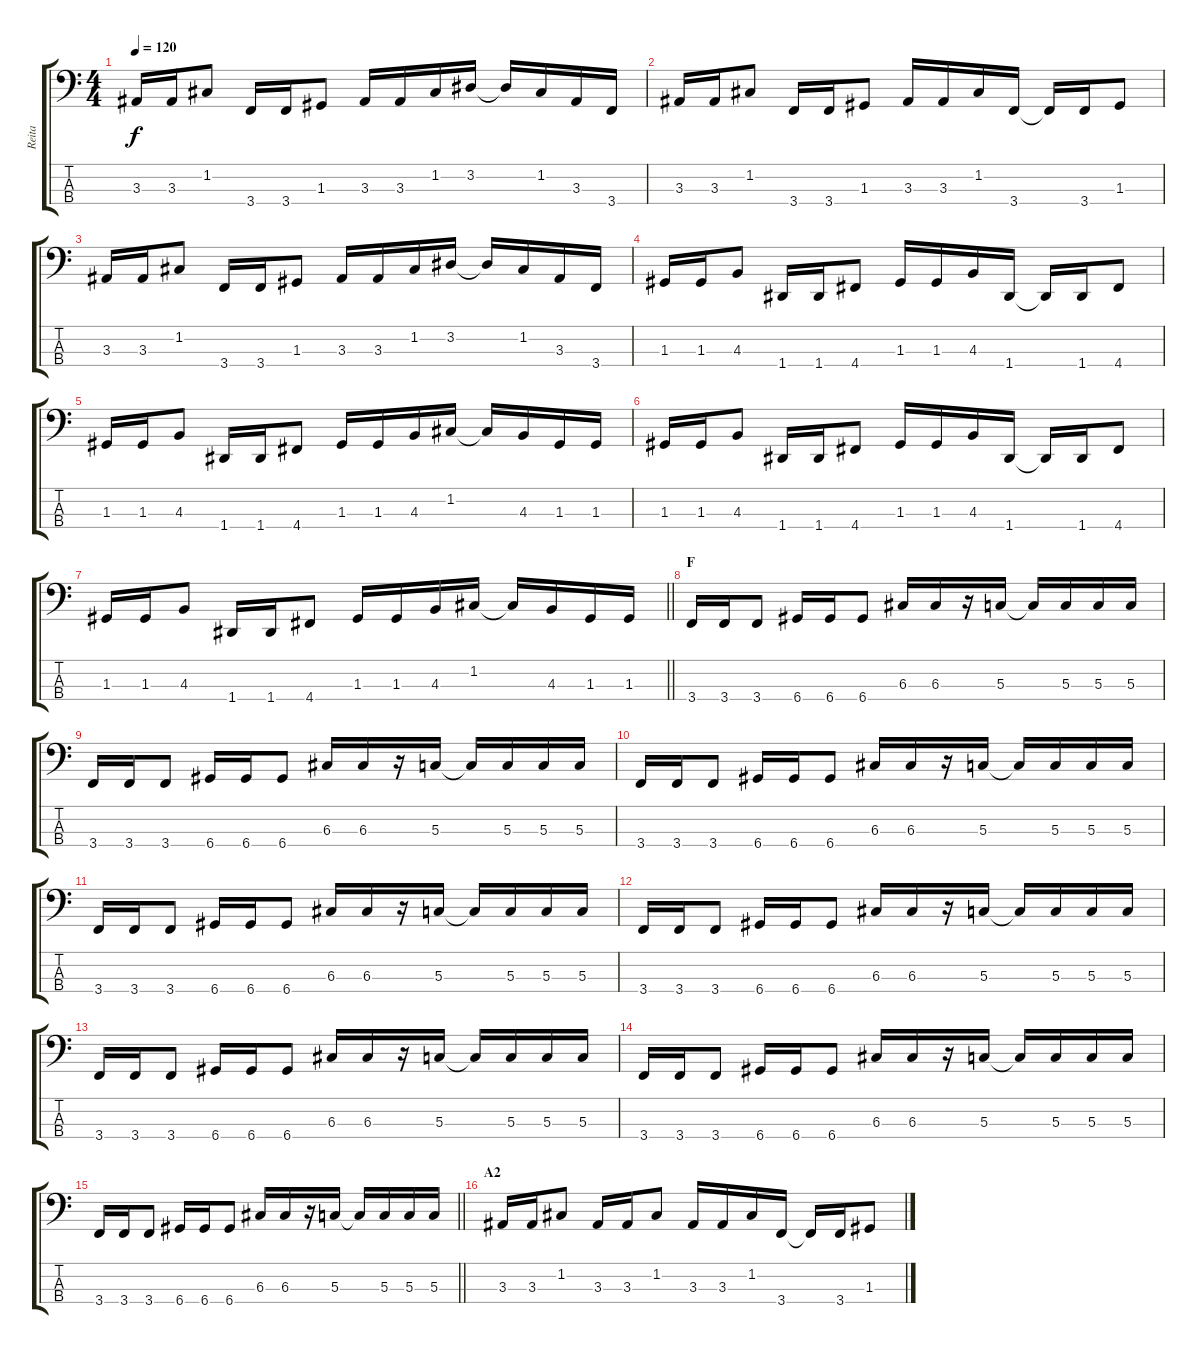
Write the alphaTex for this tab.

\track ("Reita" "Reita") {instrument electricbasspick}
\staff {score tabs}
\tuning (F2 C2 G1 D1) {hide}
\ts (4 4)
\tempo 120
\clef f4
\ks c
3.3.16{dy f} 3.3.16 1.2.8 3.4.16 3.4.16 1.3.8 3.3.16 3.3.16 1.2.16 3.2.16 3.2{t}.16 1.2.16 3.3.16 3.4.16 |
3.3.16 3.3.16 1.2.8 3.4.16 3.4.16 1.3.8 3.3.16 3.3.16 1.2.16 3.4.16 3.4{t}.16 3.4.16 1.3.8 |
3.3.16 3.3.16 1.2.8 3.4.16 3.4.16 1.3.8 3.3.16 3.3.16 1.2.16 3.2.16 3.2{t}.16 1.2.16 3.3.16 3.4.16 |
1.3.16 1.3.16 4.3.8 1.4.16 1.4.16 4.4.8 1.3.16 1.3.16 4.3.16 1.4.16 1.4{t}.16 1.4.16 4.4.8 |
1.3.16 1.3.16 4.3.8 1.4.16 1.4.16 4.4.8 1.3.16 1.3.16 4.3.16 1.2.16 1.2{t}.16 4.3.16 1.3.16 1.3.16 |
1.3.16 1.3.16 4.3.8 1.4.16 1.4.16 4.4.8 1.3.16 1.3.16 4.3.16 1.4.16 1.4{t}.16 1.4.16 4.4.8 |
\barLineRight lightlight
1.3.16 1.3.16 4.3.8 1.4.16 1.4.16 4.4.8 1.3.16 1.3.16 4.3.16 1.2.16 1.2{t}.16 4.3.16 1.3.16 1.3.16 |
\section ("" "F")
3.4.16 3.4.16 3.4.8 6.4.16 6.4.16 6.4.8 6.3.16 6.3.16 r.16 5.3.16 5.3{t}.16 5.3.16 5.3.16 5.3.16 |
3.4.16 3.4.16 3.4.8 6.4.16 6.4.16 6.4.8 6.3.16 6.3.16 r.16 5.3.16 5.3{t}.16 5.3.16 5.3.16 5.3.16 |
3.4.16 3.4.16 3.4.8 6.4.16 6.4.16 6.4.8 6.3.16 6.3.16 r.16 5.3.16 5.3{t}.16 5.3.16 5.3.16 5.3.16 |
3.4.16 3.4.16 3.4.8 6.4.16 6.4.16 6.4.8 6.3.16 6.3.16 r.16 5.3.16 5.3{t}.16 5.3.16 5.3.16 5.3.16 |
3.4.16 3.4.16 3.4.8 6.4.16 6.4.16 6.4.8 6.3.16 6.3.16 r.16 5.3.16 5.3{t}.16 5.3.16 5.3.16 5.3.16 |
3.4.16 3.4.16 3.4.8 6.4.16 6.4.16 6.4.8 6.3.16 6.3.16 r.16 5.3.16 5.3{t}.16 5.3.16 5.3.16 5.3.16 |
3.4.16 3.4.16 3.4.8 6.4.16 6.4.16 6.4.8 6.3.16 6.3.16 r.16 5.3.16 5.3{t}.16 5.3.16 5.3.16 5.3.16 |
\barLineRight lightlight
3.4.16 3.4.16 3.4.8 6.4.16 6.4.16 6.4.8 6.3.16 6.3.16 r.16 5.3.16 5.3{t}.16 5.3.16 5.3.16 5.3.16 |
\section ("" "A2")
3.3.16 3.3.16 1.2.8 3.3.16 3.3.16 1.2.8 3.3.16 3.3.16 1.2.16 3.4.16 3.4{t}.16 3.4.16 1.3.8
